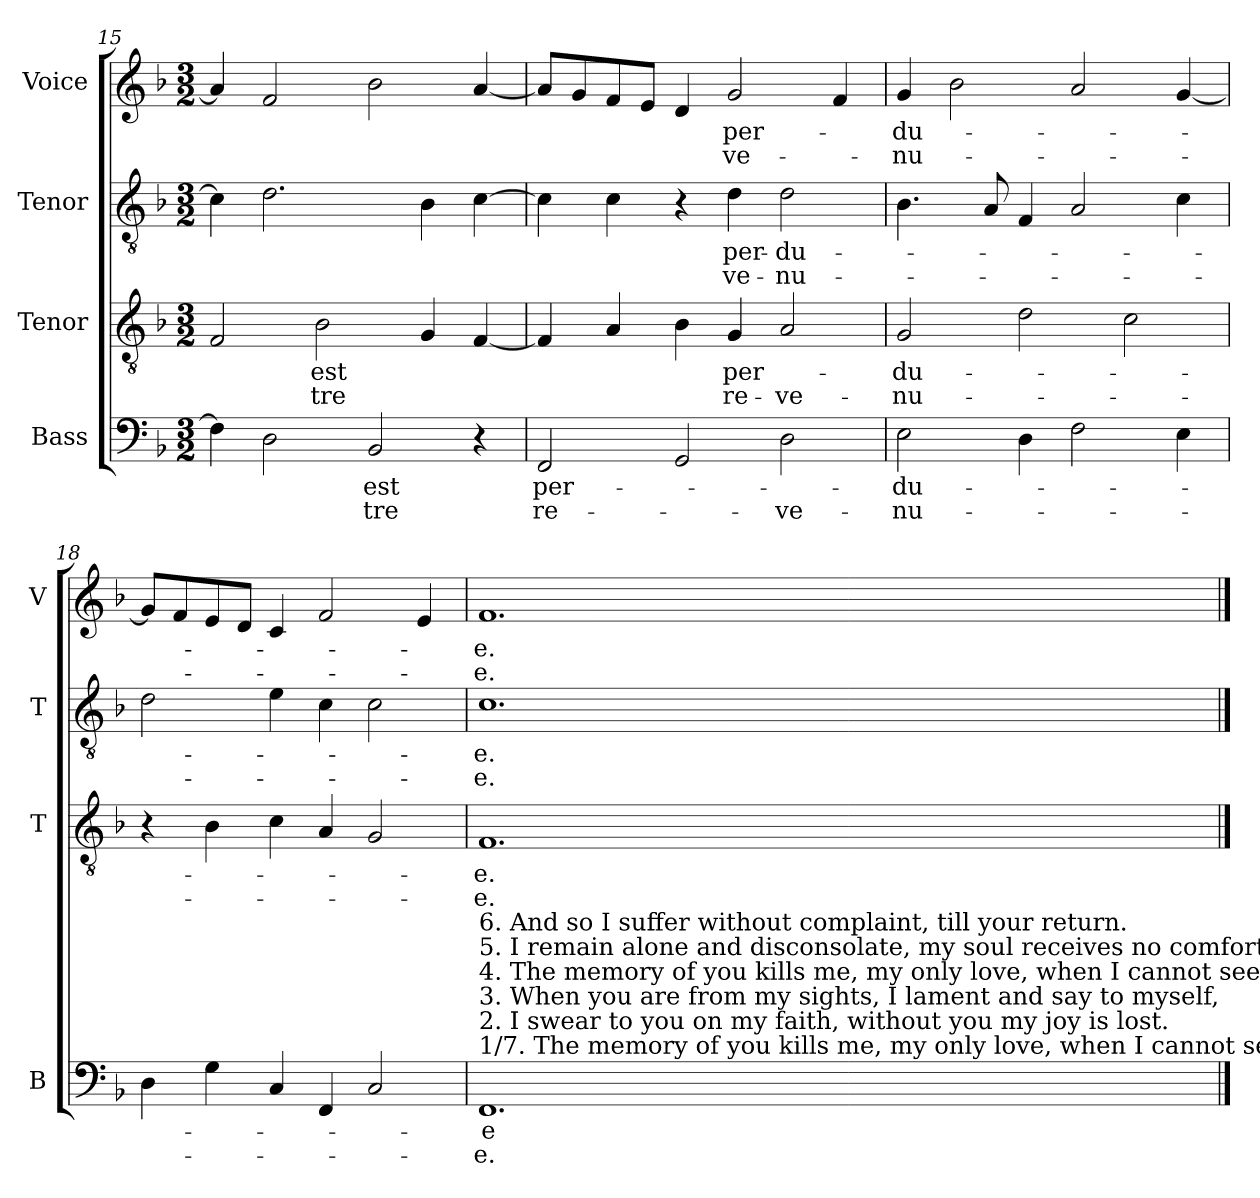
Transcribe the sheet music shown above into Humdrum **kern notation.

**kern	**text	**text	**kern	**text	**text	**kern	**text	**text	**kern	**text	**text
*part4	*part4	*part4	*part3	*part3	*part3	*part2	*part2	*part2	*part1	*part1	*part1
*staff4	*staff4	*staff4	*staff3	*staff3	*staff3	*staff2	*staff2	*staff2	*staff1	*staff1	*staff1
*I"Bass	*	*	*I"Tenor	*	*	*I"Tenor	*	*	*I"Voice	*	*
*I'B	*	*	*I'T	*	*	*I'T	*	*	*I'V	*	*
*clefF4	*	*	*clefGv2	*	*	*clefGv2	*	*	*clefG2	*	*
*k[b-]	*	*	*k[b-]	*	*	*k[b-]	*	*	*k[b-]	*	*
*M3/2	*	*	*M3/2	*	*	*M3/2	*	*	*M3/2	*	*
=15	=15	=15	=15	=15	=15	=15	=15	=15	=15	=15	=15
4F\]	.	.	2F/	.	.	4c\]	.	.	4a/]	.	.
2D\	.	.	.	.	.	2.d\	.	.	2f/	.	.
!	!	!	!	!LO:LY:b	!LO:LY:b	!	!	!	!	!	!
.	.	.	2B-\	est	-tre	.	.	.	.	.	.
!	!LO:LY:b	!LO:LY:b	!	!	!	!	!	!	!	!	!
2BB-/	est	-tre	.	.	.	.	.	.	2b-\	.	.
.	.	.	4G/	.	.	4B-\	.	.	.	.	.
4r	.	.	[4F/	.	.	[4c\	.	.	[4a/	.	.
=16	=16	=16	=16	=16	=16	=16	=16	=16	=16	=16	=16
!	!LO:LY:b	!LO:LY:b	!	!	!	!	!	!	!	!	!
2FF/	per-	re--	4F/]	.	.	4c\]	.	.	8a/L]	.	.
.	.	.	.	.	.	.	.	.	8g/	.	.
.	.	.	4A/	.	.	4c\	.	.	8f/	.	.
.	.	.	.	.	.	.	.	.	8e/J	.	.
2GG/	.	.	4B-\	.	.	4r	.	.	4d/	.	.
!	!	!	!	!LO:LY:b	!LO:LY:b	!	!LO:LY:b	!LO:LY:b	!	!LO:LY:b	!LO:LY:b
.	.	.	4G/	per-	re-	4d\	per-	-ve-	2g/	per-	-ve--
!	!	!LO:LY:b	!	!	!LO:LY:b	!	!LO:LY:b	!LO:LY:b	!	!	!
2D\	.	-ve-	2A/	.	-ve-	2d\	du--	nu--	.	.	.
.	.	.	.	.	.	.	.	.	4f/	.	.
=17	=17	=17	=17	=17	=17	=17	=17	=17	=17	=17	=17
!	!LO:LY:b	!LO:LY:b	!	!LO:LY:b	!LO:LY:b	!	!	!	!	!LO:LY:b	!LO:LY:b
2E\	du--	-nu-	2G/	du--	-nu-	4.B-\	.	.	4g/	du--	-nu-
.	.	.	.	.	.	.	.	.	2b-\	.	.
.	.	.	.	.	.	8A/	.	.	.	.	.
4D\	.	.	2d\	.	.	4F/	.	.	.	.	.
2F\	.	.	.	.	.	2A/	.	.	2a/	.	.
.	.	.	2c\	.	.	.	.	.	.	.	.
4E\	.	.	.	.	.	4c\	.	.	[4g/	.	.
=18	=18	=18	=18	=18	=18	=18	=18	=18	=18	=18	=18
4D\	.	.	4r	.	.	2d\	.	.	8g/L]	.	.
.	.	.	.	.	.	.	.	.	8f/	.	.
4G\	.	.	4B-\	.	.	.	.	.	8e/	.	.
.	.	.	.	.	.	.	.	.	8d/J	.	.
4C/	.	.	4c\	.	.	4e\	.	.	4c/	.	.
4FF/	.	.	4A/	.	.	4c\	.	.	2f/	.	.
2C/	.	.	2G/	.	.	2c\	.	.	.	.	.
.	.	.	.	.	.	.	.	.	4e/	.	.
!!LO:LB:g=z
=19	=19	=19	=19	=19	=19	=19	=19	=19	=19	=19	=19
!LO:TX:a:t=1/7. The memory of you kills me, my only love, when I cannot see you.	!	!	!	!	!	!	!	!	!	!	!
!LO:TX:a:t=2. I swear to you on my faith, without you my joy is lost.	!	!	!	!	!	!	!	!	!	!	!
!LO:TX:a:t=3. When you are from my sights, I lament and say to myself,	!	!	!	!	!	!	!	!	!	!	!
!LO:TX:a:t=4. The memory of you kills me, my only love, when I cannot see you.	!	!	!	!	!	!	!	!	!	!	!
!LO:TX:a:t=5. I remain alone and disconsolate, my soul receives no comfort,	!	!	!	!	!	!	!	!	!	!	!
!LO:TX:a:t=6. And so I suffer without complaint, till your return.	!	!	!	!	!	!	!	!	!	!	!
!	!LO:LY:b	!LO:LY:b	!	!LO:LY:b	!LO:LY:b	!	!LO:LY:b	!LO:LY:b	!	!LO:LY:b	!LO:LY:b
1.FF	-e	-e.	1.F	-e.	-e.	1.c	-e.	-e.	1.f	-e.	-e.
==	==	==	==	==	==	==	==	==	==	==	==
*-	*-	*-	*-	*-	*-	*-	*-	*-	*-	*-	*-
